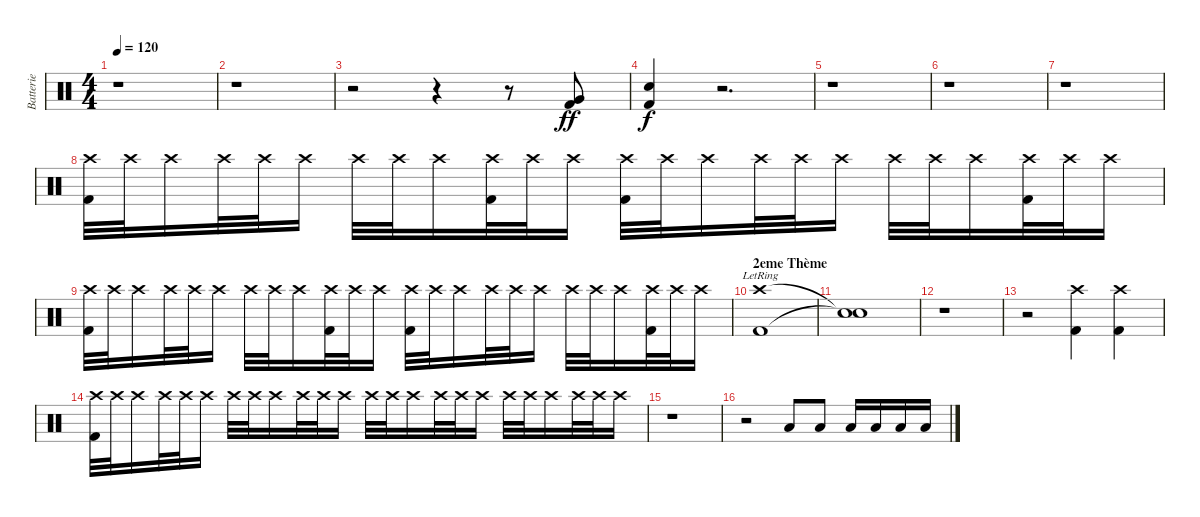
\track ("Batterie" "Batterie") {instrument percussion}
\staff {score}
\articulation defaults
\ts (4 4)
\tempo 120
\clef neutral
\ks c
r.1{dy f} |
r.1 |
r.2 r.4 r.8 ("Very Low Tom (hit)" "Kick (hit) 2").8{dy ff} |
("Snare (hit) 2" "Kick (hit) 2").4{dy f} r.2{d} |
r.1 |
r.1 |
r.1{volume 8} |
("Crash high (hit)" "Kick (hit) 2").32{volume 14} "Crash high (hit)".32 "Crash high (hit)".16 "Crash high (hit)".32 "Crash high (hit)".32 "Crash high (hit)".16 "Crash high (hit)".32 "Crash high (hit)".32 "Crash high (hit)".16 ("Crash high (hit)" "Kick (hit) 2").32 "Crash high (hit)".32 "Crash high (hit)".16 ("Crash high (hit)" "Kick (hit) 2").32 "Crash high (hit)".32 "Crash high (hit)".16 "Crash high (hit)".32 "Crash high (hit)".32 "Crash high (hit)".16 "Crash high (hit)".32 "Crash high (hit)".32 "Crash high (hit)".16 ("Crash high (hit)" "Kick (hit) 2").32 "Crash high (hit)".32 "Crash high (hit)".16 |
("Crash high (hit)" "Kick (hit) 2").32 "Crash high (hit)".32 "Crash high (hit)".16 "Crash high (hit)".32 "Crash high (hit)".32 "Crash high (hit)".16 "Crash high (hit)".32 "Crash high (hit)".32 "Crash high (hit)".16 ("Crash high (hit)" "Kick (hit) 2").32 "Crash high (hit)".32 "Crash high (hit)".16 ("Crash high (hit)" "Kick (hit) 2").32 "Crash high (hit)".32 "Crash high (hit)".16 "Crash high (hit)".32 "Crash high (hit)".32 "Crash high (hit)".16 "Crash high (hit)".32 "Crash high (hit)".32 "Crash high (hit)".16 ("Crash high (hit)" "Kick (hit) 2").32 "Crash high (hit)".32 "Crash high (hit)".16 |
\section ("" "2eme Thème")
("Crash high (hit)"{lr} "Kick (hit) 2"{lr}).1 |
("Snare (hit)"{t} "Snare (hit)"{t}).1 |
r.1{volume 12} |
r.2 ("Crash high (hit)" "Kick (hit) 2").4 ("Crash high (hit)" "Kick (hit) 2").4 |
("Crash high (hit)" "Kick (hit) 2").32{volume 6} "Crash high (hit)".32 "Crash high (hit)".16 "Crash high (hit)".32 "Crash high (hit)".32 "Crash high (hit)".16 "Crash high (hit)".32 "Crash high (hit)".32 "Crash high (hit)".16 "Crash high (hit)".32 "Crash high (hit)".32 "Crash high (hit)".16 "Crash high (hit)".32 "Crash high (hit)".32 "Crash high (hit)".16 "Crash high (hit)".32 "Crash high (hit)".32 "Crash high (hit)".16 "Crash high (hit)".32 "Crash high (hit)".32 "Crash high (hit)".16 "Crash high (hit)".32 "Crash high (hit)".32 "Crash high (hit)".16 |
r.1{volume 14} |
r.2 "Low Tom (hit)".8 "Low Tom (hit)".8 "Low Tom (hit)".16 "Low Tom (hit)".16 "Low Tom (hit)".16 "Low Tom (hit)".16
